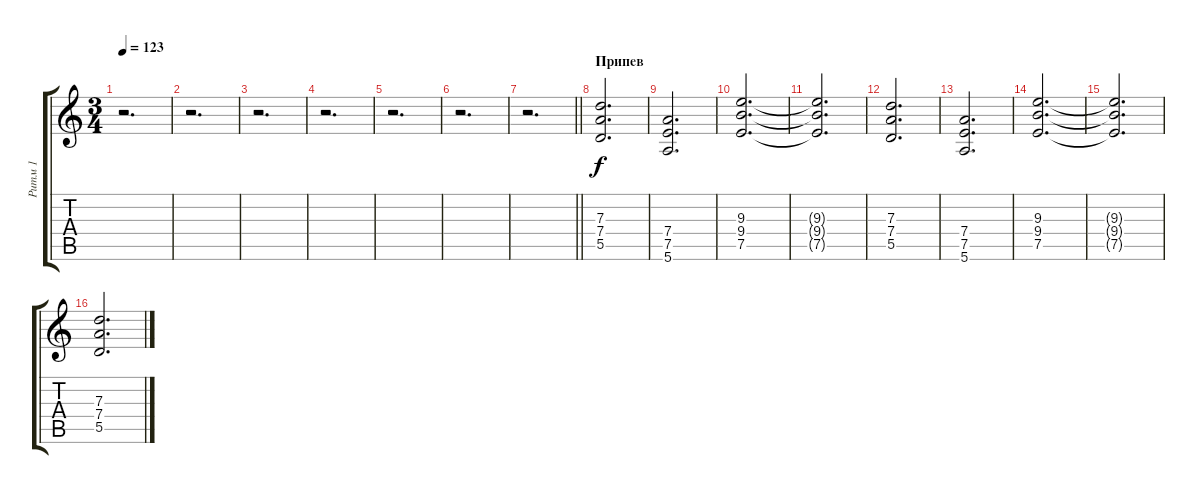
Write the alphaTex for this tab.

\track ("Ритм 1" "Ритм 1") {instrument distortionguitar}
\staff {score tabs}
\tuning (E4 B3 G3 D3 A2 E2) {hide}
\ts (3 4)
\tempo 123
\clef g2
\ks c
r.2{d dy f} |
r.2{d} |
r.2{d} |
r.2{d} |
r.2{d} |
r.2{d} |
\barLineRight lightlight
r.2{d} |
\section ("" "Припев")
(7.3 7.4 5.5).2{d} |
(7.4 7.5 5.6).2{d} |
(9.3 9.4 7.5).2{d} |
(9.3{t} 9.4{t} 7.5{t}).2{d} |
(7.3 7.4 5.5).2{d} |
(7.4 7.5 5.6).2{d} |
(9.3 9.4 7.5).2{d} |
(9.3{t} 9.4{t} 7.5{t}).2{d} |
(7.3 7.4 5.5).2{d}
